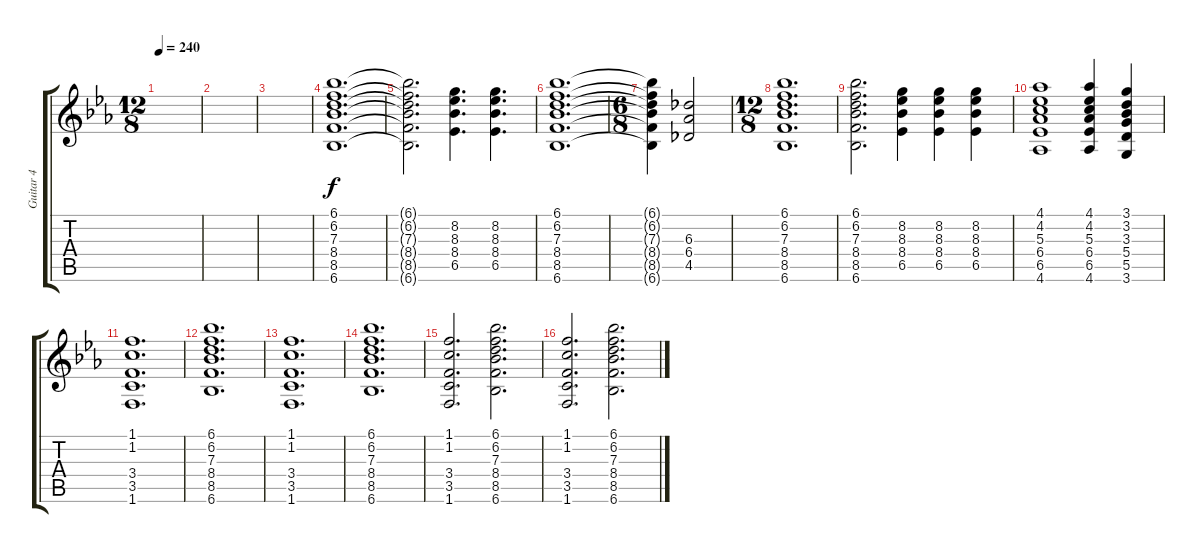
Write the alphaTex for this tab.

\track ("Guitar 4" "Guitar 4") {instrument distortionguitar}
\staff {score tabs}
\tuning (E4 B3 G3 D3 A2 E2) {hide}
\ts (12 8)
\tempo 240
\clef g2
\ks eb
|
|
|
(6.1 6.2 7.3 8.4 8.5 6.6).1{d} |
(6.1{t} 6.2{t} 7.3{t} 8.4{t} 8.5{t} 6.6{t}).2{d} (8.2 8.3 8.4 6.5).4{d} (8.2 8.3 8.4 6.5).4{d} |
(6.1 6.2 7.3 8.4 8.5 6.6).1{d} |
\ts (6 8)
(6.1{t} 6.2{t} 7.3{t} 8.4{t} 8.5{t} 6.6{t}).4 (6.3 6.4 4.5).2 |
\ts (12 8)
(6.1 6.2 7.3 8.4 8.5 6.6).1{d} |
(6.1 6.2 7.3 8.4 8.5 6.6).2{d} (8.2 8.3 8.4 6.5).4 (8.2 8.3 8.4 6.5).4 (8.2 8.3 8.4 6.5).4 |
(4.1 4.2 5.3 6.4 6.5 4.6).1 (4.1 4.2 5.3 6.4 6.5 4.6).4 (3.1 3.2 3.3 5.4 5.5 3.6).4 |
(1.1 1.2 3.4 3.5 1.6).1{d} |
(6.1 6.2 7.3 8.4 8.5 6.6).1{d} |
(1.1 1.2 3.4 3.5 1.6).1{d} |
(6.1 6.2 7.3 8.4 8.5 6.6).1{d} |
(1.1 1.2 3.4 3.5 1.6).2{d} (6.1 6.2 7.3 8.4 8.5 6.6).2{d} |
(1.1 1.2 3.4 3.5 1.6).2{d} (6.1 6.2 7.3 8.4 8.5 6.6).2{d}
